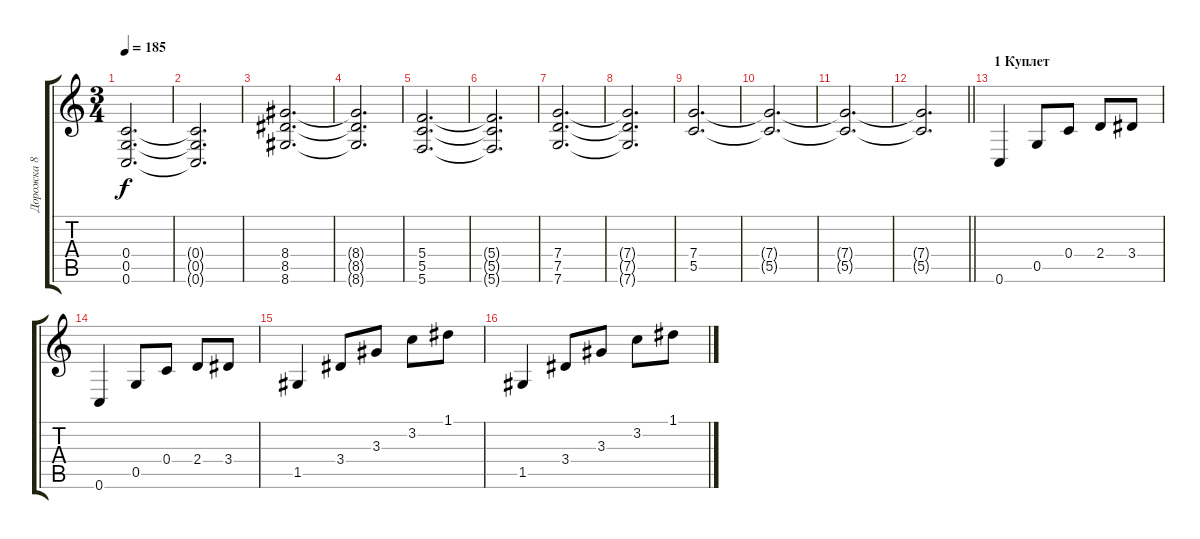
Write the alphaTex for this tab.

\track ("Дорожка 8" "Дорожка 8") {instrument overdrivenguitar}
\staff {score tabs}
\tuning (D4 A3 F3 C3 G2 C2) {hide}
\ts (3 4)
\tempo 185
\clef g2
\ks c
(0.4 0.5 0.6).2{d dy f} |
(0.4{t} 0.5{t} 0.6{t}).2{d} |
(8.4 8.5 8.6).2{d} |
(8.4{t} 8.5{t} 8.6{t}).2{d} |
(5.4 5.5 5.6).2{d} |
(5.4{t} 5.5{t} 5.6{t}).2{d} |
(7.4 7.5 7.6).2{d} |
(7.4{t} 7.5{t} 7.6{t}).2{d} |
(7.4 5.5).2{d volume 7} |
(7.4{t} 5.5{t}).2{d} |
(7.4{t} 5.5{t}).2{d} |
\barLineRight lightlight
(7.4{t} 5.5{t}).2{d} |
\section ("" "1 Куплет")
0.6.4{volume 16 instrument acousticguitarsteel} 0.5.8 0.4.8 2.4.8 3.4.8 |
0.6.4 0.5.8 0.4.8 2.4.8 3.4.8 |
1.5.4 3.4.8 3.3.8 3.2.8 1.1.8 |
1.5.4 3.4.8 3.3.8 3.2.8 1.1.8
